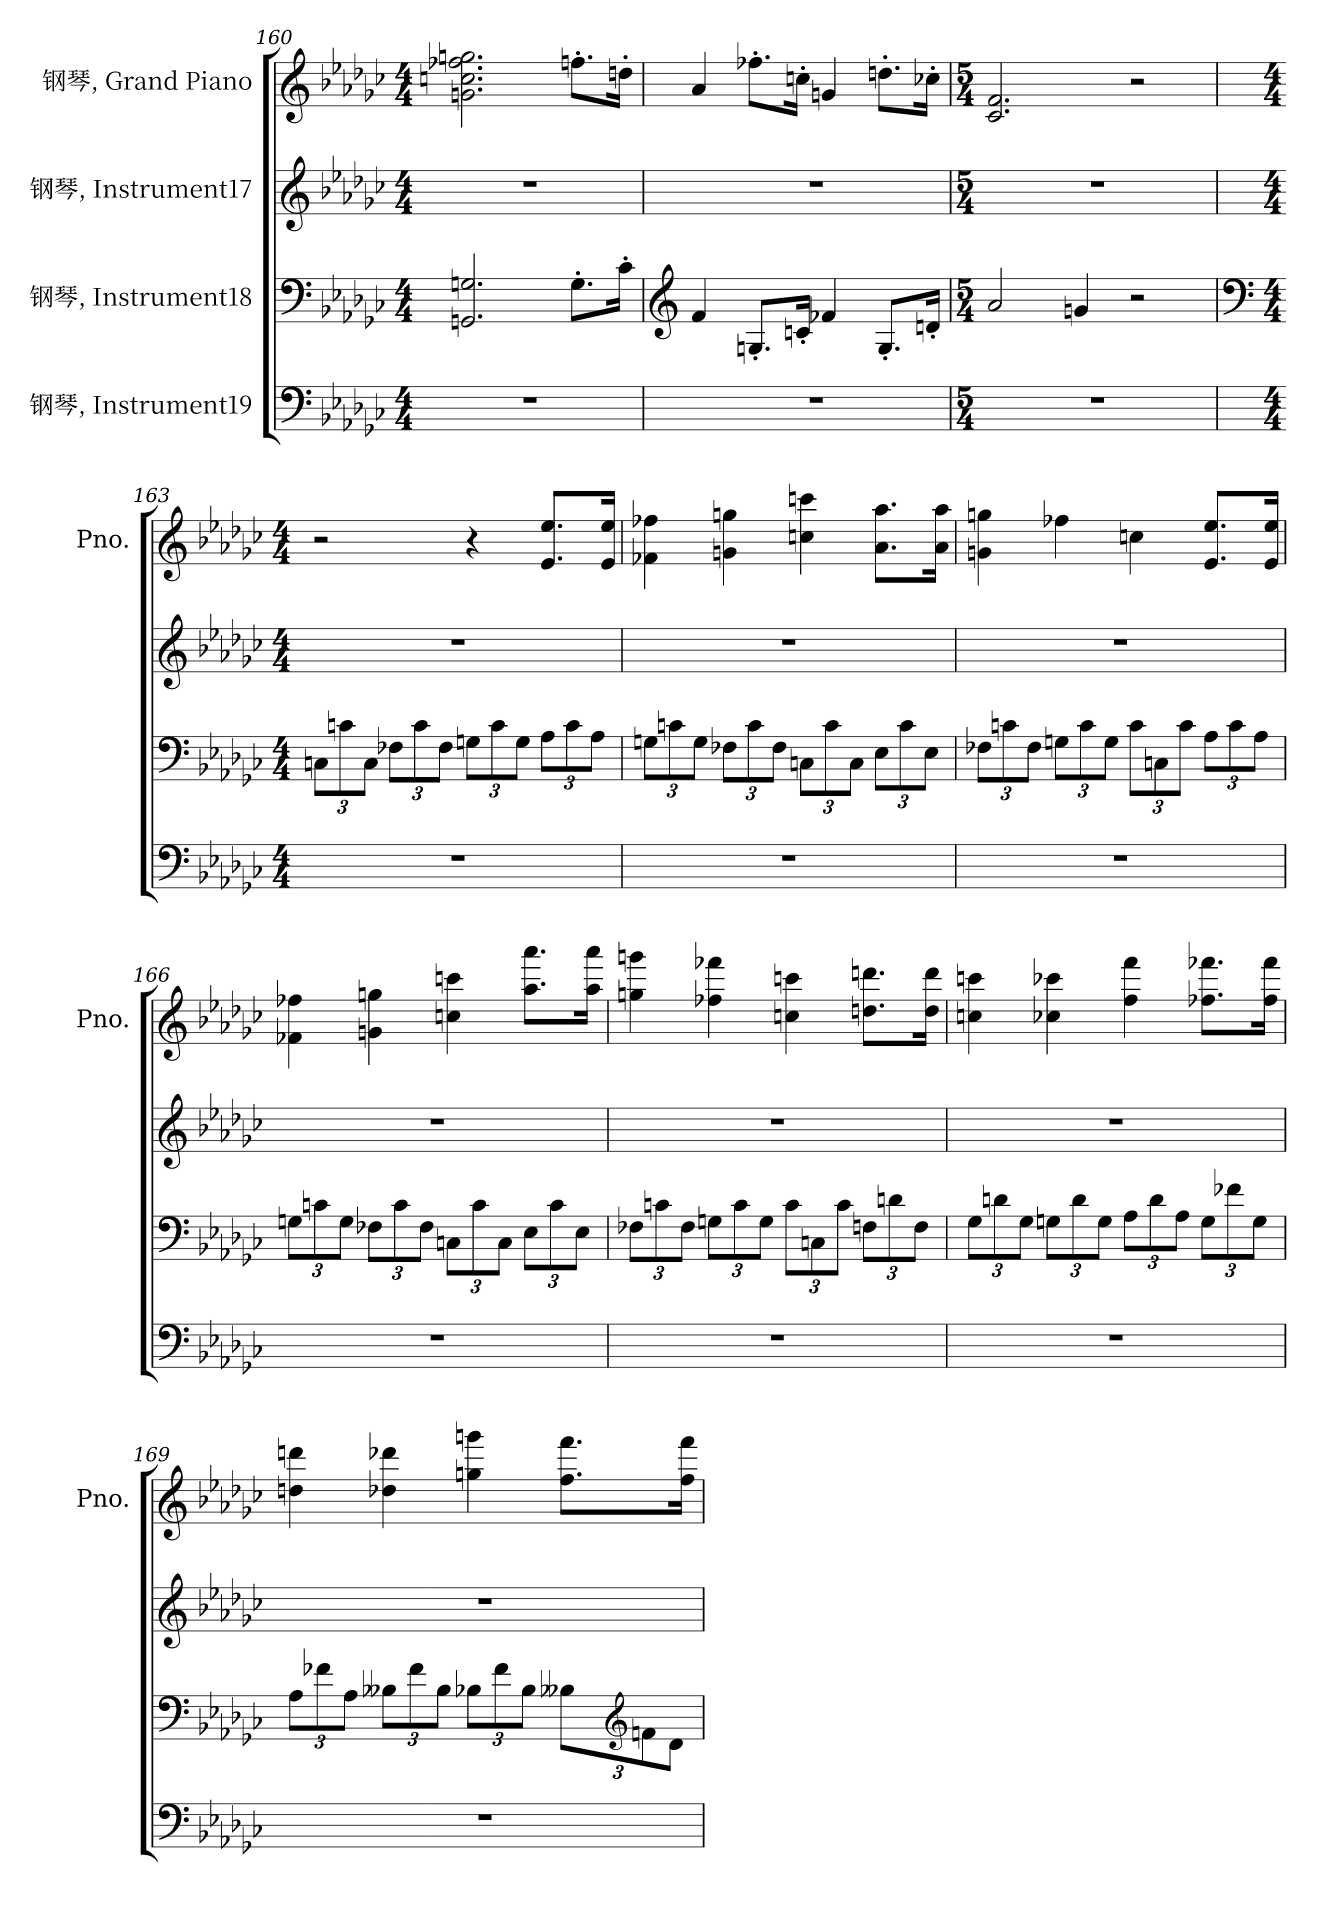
**kern	**kern	**kern	**kern
*part4	*part3	*part2	*part1
*staff4	*staff3	*staff2	*staff1
*I"钢琴, Instrument19	*I"钢琴, Instrument18	*I"钢琴, Instrument17	*I"钢琴, Grand Piano
*	*	*	*I'Pno.
*clefF4	*clefF4	*clefG2	*clefG2
*k[b-e-a-d-g-c-]	*k[b-e-a-d-g-c-]	*k[b-e-a-d-g-c-]	*k[b-e-a-d-g-c-]
*M4/4	*M4/4	*M4/4	*M4/4
=160	=160	=160	=160
1r	2.GGn/ 2.Gn/	1r	2.gn\ 2.ccn\ 2.ff-X\ 2.ggn\
.	8.G'\L	.	8.ffn'\L
.	16c-'\Jk	.	16ddn'\Jk
!!LO:LB:g=z
=161	=161	=161	=161
*	*clefG2	*	*
1r	4f/	1r	4a-/
.	8.Gn'/L	.	8.ff-X'\L
.	16cn'/Jk	.	16ccn'\Jk
*	*	*	*MM114
.	4f-X/	.	4gn/
*	*	*	*MM107
.	8.G'/L	.	8.ddn'\L
.	16dn'/Jk	.	16cc-X'\Jk
=162	=162	=162	=162
*M5/4	*M5/4	*M5/4	*M5/4
*	*	*	*MM101
4%5r	2a-/	4%5r	2.c-/ 2.f/
.	4gn/	.	.
.	2r	.	2r
=163	=163	=163	=163
*	*clefF4	*	*
*M4/4	*M4/4	*M4/4	*M4/4
*	*Xbrackettup	*	*
*	*	*	*MM120
1r	12Cn\L	1r	2r
.	12cn\	.	.
.	12C\J	.	.
.	12F-X\L	.	.
.	12c\	.	.
.	12F-\J	.	.
.	12Gn\L	.	4r
.	12c\	.	.
.	12G\J	.	.
.	12A-\L	.	8.e-/ 8.ee-/L
.	12c\	.	.
.	12A-\J	.	.
.	.	.	16e-/ 16ee-/Jk
!!LO:LB:g=z
=164	=164	=164	=164
1r	12Gn\L	1r	4f-X\ 4ff-X\
.	12cn\	.	.
.	12G\J	.	.
.	12F-X\L	.	4gn\ 4ggn\
.	12c\	.	.
.	12F-\J	.	.
.	12Cn\L	.	4ccn\ 4cccn\
.	12c\	.	.
.	12C\J	.	.
.	12E-\L	.	8.a-\ 8.aa-\L
.	12c\	.	.
.	12E-\J	.	.
.	.	.	16a-\ 16aa-\Jk
=165	=165	=165	=165
1r	12F-X\L	1r	4gn\ 4ggn\
.	12cn\	.	.
.	12F-\J	.	.
.	12Gn\L	.	4ff-X\
.	12c\	.	.
.	12G\J	.	.
.	12c\L	.	4ccn\
.	12Cn\	.	.
.	12c\J	.	.
.	12A-\L	.	8.e-/ 8.ee-/L
.	12c\	.	.
.	12A-\J	.	.
.	.	.	16e-/ 16ee-/Jk
!!LO:PB:g=z
=166	=166	=166	=166
1r	12Gn\L	1r	4f-X\ 4ff-X\
.	12cn\	.	.
.	12G\J	.	.
.	12F-X\L	.	4gn\ 4ggn\
.	12c\	.	.
.	12F-\J	.	.
.	12Cn\L	.	4ccn\ 4cccn\
.	12c\	.	.
.	12C\J	.	.
.	12E-\L	.	8.aa-\ 8.aaa-\L
.	12c\	.	.
.	12E-\J	.	.
.	.	.	16aa-\ 16aaa-\Jk
=167	=167	=167	=167
1r	12F-X\L	1r	4ggn\ 4gggn\
.	12cn\	.	.
.	12F-\J	.	.
.	12Gn\L	.	4ff-X\ 4fff-X\
.	12c\	.	.
.	12G\J	.	.
.	12c\L	.	4ccn\ 4cccn\
.	12Cn\	.	.
.	12c\J	.	.
.	12Fn\L	.	8.ddn\ 8.dddn\L
.	12dn\	.	.
.	12F\J	.	.
.	.	.	16dd\ 16ddd\Jk
!!LO:LB:g=z
=168	=168	=168	=168
1r	12G-\L	1r	4ccn\ 4cccn\
.	12dn\	.	.
.	12G-\J	.	.
.	12Gn\L	.	4cc-X\ 4ccc-X\
.	12d\	.	.
.	12G\J	.	.
.	12A-\L	.	4ff\ 4fff\
.	12d\	.	.
.	12A-\J	.	.
.	12G\L	.	8.ff-X\ 8.fff-X\L
.	12f-X\	.	.
.	12G\J	.	.
.	.	.	16ff-\ 16fff-\Jk
=169	=169	=169	=169
1r	12A-\L	1r	4ddn\ 4dddn\
.	12f-X\	.	.
.	12A-\J	.	.
.	12B--X\L	.	4dd-X\ 4ddd-X\
.	12f-\	.	.
.	12B--\J	.	.
.	12B-X\L	.	4ggn\ 4gggn\
.	12f-\	.	.
.	12B-\J	.	.
.	12B--X\L	.	8.ff\ 8.fff\L
*	*clefG2	*	*
.	12fn\	.	.
.	12d-\J	.	.
.	.	.	16ff\ 16fff\Jk
=	=	=	=
*-	*-	*-	*-
